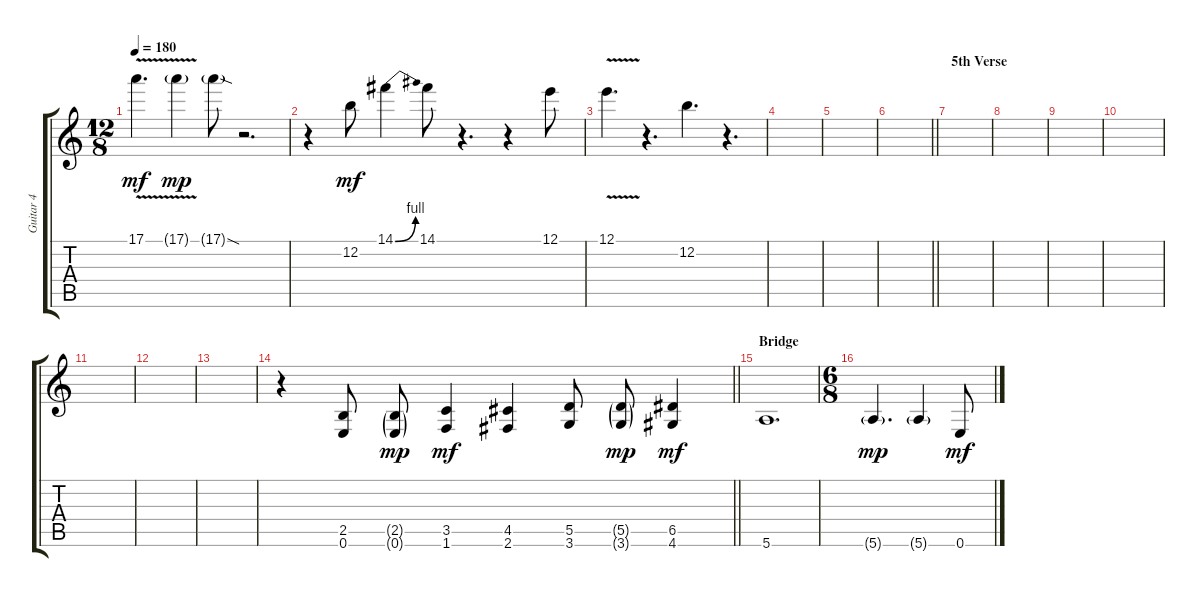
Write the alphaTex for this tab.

\track ("Guitar 4" "Guitar 4") {instrument distortionguitar}
\staff {score tabs}
\tuning (E4 B3 G3 D3 A2 E2) {hide}
\ts (12 8)
\tempo 180
\clef g2
\ks c
17.1{v}.4{d dy mf} 17.1{v g}.4{dy mp} 17.1{sod g}.8 r.2{d} |
r.4 12.2.8{dy mf} 14.1{be (bend 0 0 60 4)}.4 14.1.8 r.4{d} r.4 12.1.8 |
12.1{v}.4{d} r.4{d} 12.2.4{d} r.4{d} |
|
|
\barLineRight lightlight
|
\section ("" "5th Verse")
|
|
|
|
|
|
|
\barLineRight lightlight
r.4 (2.5 0.6).8 (2.5{g} 0.6{g}).8{dy mp} (3.5 1.6).4{dy mf} (4.5 2.6).4 (5.5 3.6).8 (5.5{g} 3.6{g}).8{dy mp} (6.5 4.6).4{dy mf} |
\section ("" "Bridge")
5.6.1{d} |
\ts (6 8)
5.6{g}.4{d dy mp} 5.6{g}.4 0.6.8{dy mf}
